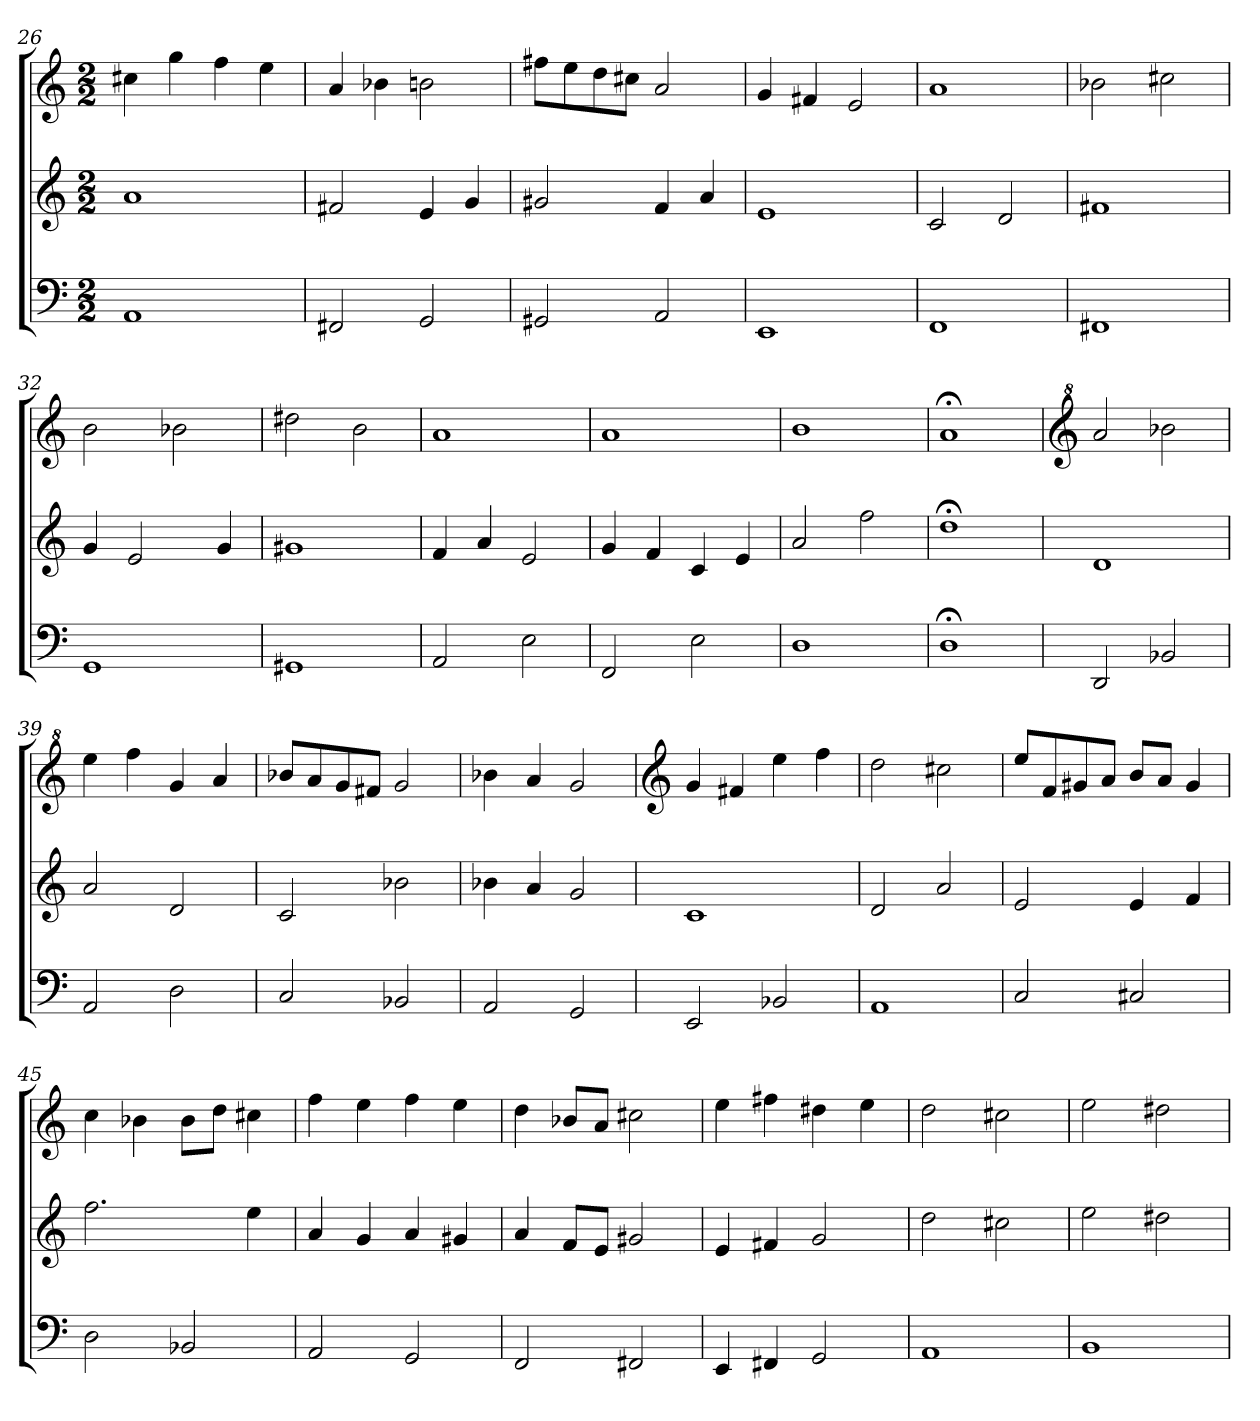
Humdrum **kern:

**kern	**kern	**kern
*part3	*part2	*part1
*staff3	*staff2	*staff1
!!LO:PB:g=z
*clefF4	*clefG2	*clefG2
*k[]	*k[]	*k[]
*C:	*C:	*C:
*M2/2	*M2/2	*M2/2
=26	=26	=26
1AA	1a	4cc#X\
.	.	4gg\
.	.	4ff\
.	.	4ee\
=27	=27	=27
2FF#X/	2f#X/	4a/
.	.	4b-X\
2GG/	4e/	2bn\
.	4g/	.
=28	=28	=28
2GG#X/	2g#X/	8ff#X\L
.	.	8ee\
.	.	8dd\
.	.	8cc#X\J
2AA/	4f/	2a/
.	4a/	.
=29	=29	=29
1EE	1e	4g/
.	.	4f#X/
.	.	2e/
!!LO:LB:g=z
=30	=30	=30
1FF	2c/	1a
.	2d/	.
=31	=31	=31
1FF#X	1f#X	2b-X\
.	.	2cc#X\
=32	=32	=32
1GG	4g/	2b\
.	2e/	.
.	.	2b-X\
.	4g/	.
=33	=33	=33
1GG#X	1g#X	2dd#X\
.	.	2b\
!!LO:LB:g=z
=34	=34	=34
2AA/	4f/	1a
.	4a/	.
2E\	2e/	.
=35	=35	=35
2FF/	4g/	1a
.	4f/	.
2E\	4c/	.
.	4e/	.
=36	=36	=36
1D	2a/	1b
.	2ff\	.
=37	=37	=37
1D;<	1dd;<	1a;
!!LO:PB:g=z
=38	=38	=38
*	*	*clefG^2
2DD/	1d	2aa/
2BB-X/	.	2bb-X\
=39	=39	=39
2AA/	2a/	4eee\
.	.	4fff\
2D\	2d/	4gg/
.	.	4aa/
=40	=40	=40
2C/	2c/	8bb-X/L
.	.	8aa/
.	.	8gg/
.	.	8ff#X/J
2BB-X/	2b-X\	2gg/
=41	=41	=41
2AA/	4b-X\	4bb-X\
.	4a/	4aa/
2GG/	2g/	2gg/
!!LO:LB:g=z
=42	=42	=42
*	*	*clefG2
2EE/	1c	4g/
.	.	4f#X/
2BB-X/	.	4ee\
.	.	4ff\
=43	=43	=43
1AA	2d/	2dd\
.	2a/	2cc#X\
=44	=44	=44
2C/	2e/	8ee/L
.	.	8f/
.	.	8g#X/
.	.	8a/J
2C#X/	4e/	8b/L
.	.	8a/J
.	4f/	4g#/
=45	=45	=45
2D\	2.ff\	4cc\
.	.	4b-X\
2BB-X/	.	8b-\L
.	.	8dd\J
.	4ee\	4cc#X\
!!LO:LB:g=z
=46	=46	=46
2AA/	4a/	4ff\
.	4g/	4ee\
2GG/	4a/	4ff\
.	4g#X/	4ee\
=47	=47	=47
2FF/	4a/	4dd\
.	8f/L	8b-X/L
.	8e/J	8a/J
2FF#X/	2g#X/	2cc#X\
=48	=48	=48
4EE/	4e/	4ee\
4FF#X/	4f#X/	4ff#X\
2GG/	2g/	4dd#X\
.	.	4ee\
=49	=49	=49
1AA	2dd\	2dd\
.	2cc#X\	2cc#X\
!!LO:PB:g=z
=50	=50	=50
1BB	2ee\	2ee\
.	2dd#X\	2dd#X\
=	=	=
*-	*-	*-
